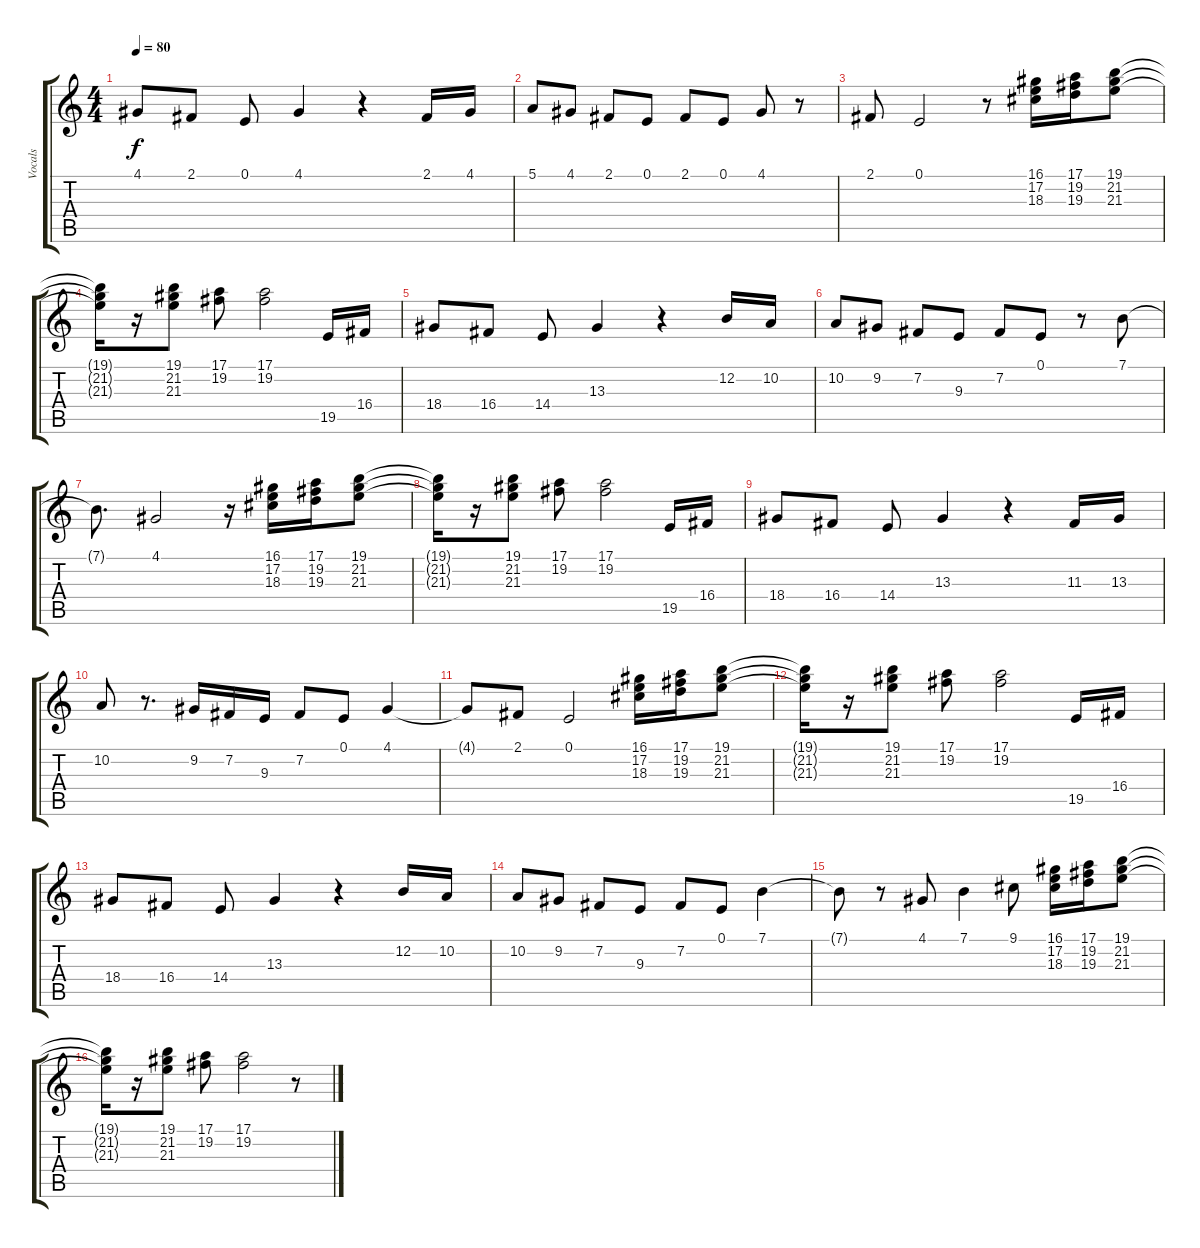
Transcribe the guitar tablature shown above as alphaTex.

\track ("Vocals" "Vocals") {instrument oboe}
\staff {score tabs}
\tuning (E4 B3 G3 D3 A2 E2) {hide}
\ts (4 4)
\tempo 80
\clef g2
\ks c
4.1.8{dy f} 2.1.8 0.1.8 4.1.4 r.4 2.1.16 4.1.16 |
5.1.8 4.1.8 2.1.8 0.1.8 2.1.8 0.1.8 4.1.8 r.8 |
2.1.8 0.1.2 r.8 (16.1 17.2 18.3).16 (17.1 19.2 19.3).16 (19.1 21.2 21.3).8 |
(19.1{t} 21.2{t} 21.3{t}).16 r.16 (19.1 21.2 21.3).8 (17.1 19.2).8 (17.1 19.2).2 19.5.16 16.4.16 |
18.4.8 16.4.8 14.4.8 13.3.4 r.4 12.2.16 10.2.16 |
10.2.8 9.2.8 7.2.8 9.3.8 7.2.8 0.1.8 r.8 7.1.8 |
7.1{t}.8{d} 4.1.2 r.16 (16.1 17.2 18.3).16 (17.1 19.2 19.3).16 (19.1 21.2 21.3).8 |
(19.1{t} 21.2{t} 21.3{t}).16 r.16 (19.1 21.2 21.3).8 (17.1 19.2).8 (17.1 19.2).2 19.5.16 16.4.16 |
18.4.8 16.4.8 14.4.8 13.3.4 r.4 11.3.16 13.3.16 |
10.2.8 r.8{d} 9.2.16 7.2.16 9.3.16 7.2.8 0.1.8 4.1.4 |
4.1{t}.8 2.1.8 0.1.2 (16.1 17.2 18.3).16 (17.1 19.2 19.3).16 (19.1 21.2 21.3).8 |
(19.1{t} 21.2{t} 21.3{t}).16 r.16 (19.1 21.2 21.3).8 (17.1 19.2).8 (17.1 19.2).2 19.5.16 16.4.16 |
18.4.8 16.4.8 14.4.8 13.3.4 r.4 12.2.16 10.2.16 |
10.2.8 9.2.8 7.2.8 9.3.8 7.2.8 0.1.8 7.1.4 |
7.1{t}.8 r.8 4.1.8 7.1.4 9.1.8 (16.1 17.2 18.3).16 (17.1 19.2 19.3).16 (19.1 21.2 21.3).8 |
(19.1{t} 21.2{t} 21.3{t}).16 r.16 (19.1 21.2 21.3).8 (17.1 19.2).8 (17.1 19.2).2 r.8
